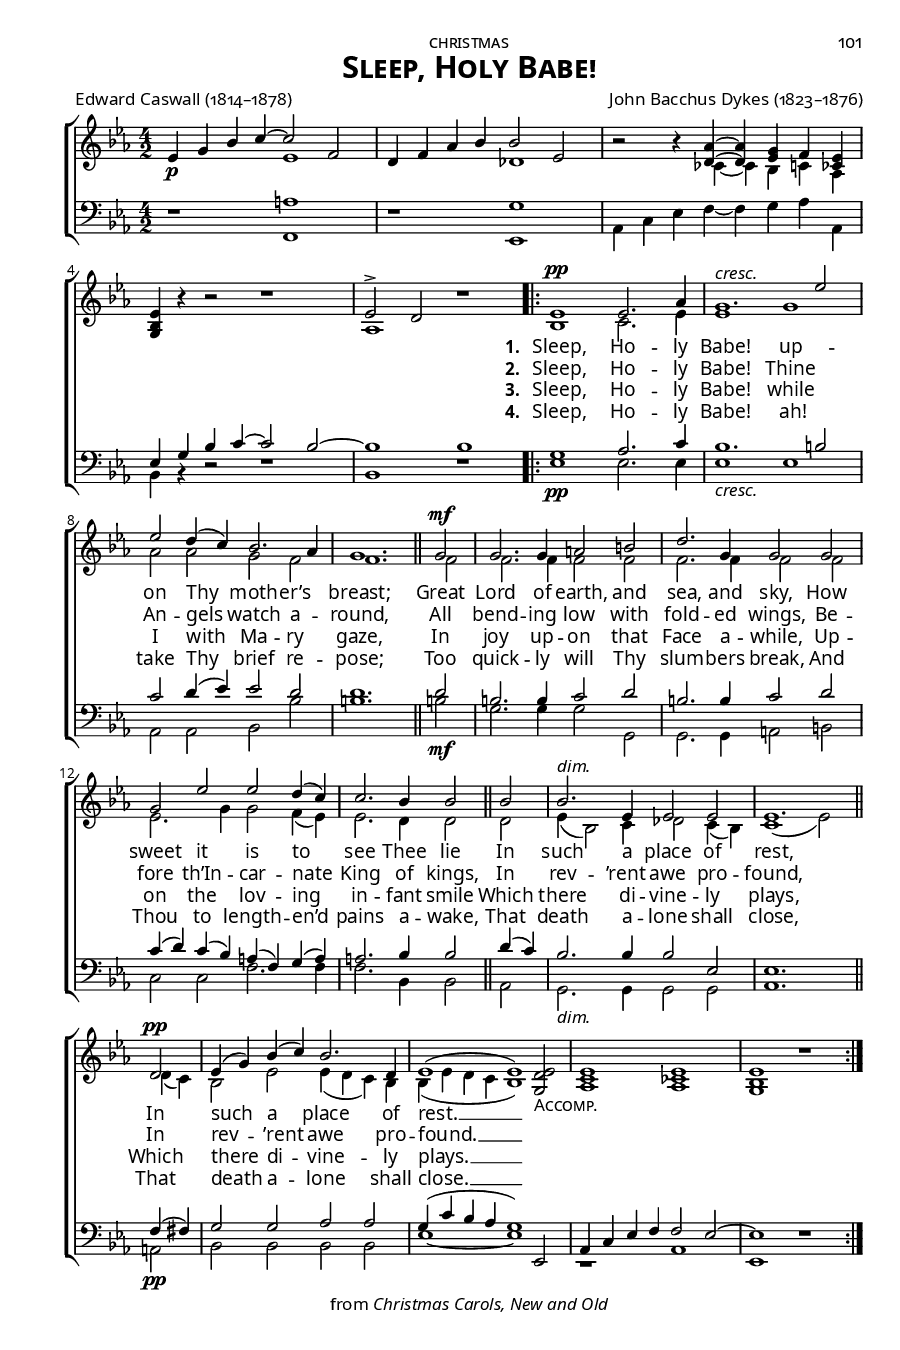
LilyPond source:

\version "2.14.2"
\include "util.ly"
\header {
  title = \markup{\override #'(font-name . "Garamond Premier Pro Semibold"){ \abs-fontsize #15 \smallCapsOldStyle"Sleep, Holy Babe!"}}
  poet = \markup\oldStyleNum"Edward Caswall (1814–1878)"
  composer = \markup\oldStyleNum"John Bacchus Dykes (1823–1876)"
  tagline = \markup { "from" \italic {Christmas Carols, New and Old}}
}
\paper {
  %print-all-headers = ##f
  paper-height = 9\in
  paper-width = 6\in
  indent = 0\in
  %system-system-spacing = #'((basic-distance . 10) (padding . 0))
  system-system-spacing =
    #'((basic-distance . 0)
       (minimum-distance . 0)
       (padding . -20)
       (stretchability . 100))
  ragged-last-bottom = ##f
  ragged-bottom = ##f
  two-sided = ##t
  inner-margin = 0.5\in
  outer-margin = 0.25\in
  top-margin = 0.25\in
  bottom-margin = 0.25\in
  first-page-number = #101
  print-first-page-number = ##t
  headerLine = \markup{\override #'(font-name . "Garamond Premier Pro") \smallCapsOldStyle"christmas"}
  oddHeaderMarkup = \markup\fill-line{
     \override #'(font-name . "Garamond Premier Pro")\abs-fontsize #8.5
     \combine 
        \fill-line{"" \on-the-fly #print-page-number-check-first
        \oldStylePageNum""
        }
        \fill-line{\headerLine}
  }
  evenHeaderMarkup = \markup {
     \override #'(font-name . "Garamond Premier Pro")\abs-fontsize #8.5
     \combine
        \on-the-fly #print-page-number-check-first
        \oldStylePageNum""
        \fill-line{\headerLine}
  }
}
#(set-global-staff-size 15) \paper{ #(define fonts (make-pango-font-tree "GoudyOlSt BT" "Garamond Premier Pro" "Garamond Premier Pro" (/ 15 20))) }
global = {
  \key ees \major
  \time 4/2
  \override DynamicLineSpanner #'staff-padding = #0.0
  \override DynamicLineSpanner #'Y-extent = #'(-1 . 1)
}

sopMusic = \relative c' {
%Introduction
  \set Staff.midiInstrument = "piano"
  ees4_\p g bes c~c2 f, |
  d4 f aes bes bes2 ees, |
  bes'2\rest bes4\rest <aes d,>~ q <g ees> f <ees ces> |
  <ees bes g> bes'\rest bes2\rest bes1\rest |
  ees,2-> d2 bes'1\rest \bar "|:" 
%
  \set Staff.midiInstrument = "flute"
  ees,1^\pp ees2. aes4 |
  g1.^\markup\italic"cresc." ees'2 |
  ees d4( c) bes2. aes4 |
  g1. \bar "||" 
  
  g2^\mf |
  g2. g4 a2 b |
  d2. g,4 g2 g |
  g ees' ees d4( c) |
  c2. bes4 bes2 \bar "||" 
  
  bes2 |
  bes2.^\markup\italic"dim." ees,4 ees2 ees |
  ees1. \bar "||"
  d2^\pp |
  ees4( g) bes( c) bes2. d,4 |
  << { ees1( ees) }
     { s1. <ees d g,>2_\markup\smallCapsOldStyle"Accomp." }
  >> |
  <ees c aes>1 <ees ces aes> |
  <ees bes g>1 bes'1\rest \bar ":|"
}
sopWords = \lyricmode {
  
}

altoMusic = \relative c' {
%Introduction
  \set Staff.midiInstrument = "piano"
  s1 ees |
  s1 des |
  s2. ces4~ ces bes c aes |
  s1*2 |
  aes1 s1 \bar "|:"
%
  \set Staff.midiInstrument = "flute"
  bes1 c2. ees4 |
  ees1 g |
  aes2 aes g f |
  f1. |
  
  f2 f2. f4 f2 f |
  f2. f4 f2 f |
  ees2. g4 g2 f4( ees) |
  ees2. d4 d2 |
  
  d2 |
  ees4( bes2) c4 des2 c4( bes) |
  c1( ees2) |
  d4( c) |
  bes2 ees ees4( d c) bes |
  bes4( ees d c bes1) |
}
altoWords = \lyricmode {
  \dropLyricsIX
  \repeat unfold 7 { \skip 1}
  \set stanza = #"1. "
  Sleep, Ho -- ly Babe!
  up --
  \set associatedVoice = "tenors"
  on Thy moth -- er’s breast;
  
  \set associatedVoice = "sopranos"
  Great Lord of earth, and sea, and sky, How sweet it is to see Thee lie
  In such a place of rest,
  In such a place of rest. __ 
}
altoWordsII = \lyricmode {
  \dropLyricsIX
%\markup\italic
  \repeat unfold 7 { \skip 1}
  \set stanza = #"2. "
  Sleep, Ho -- ly Babe!
  Thine 
  \set associatedVoice = "tenors"
  An -- gels watch a -- round,
  
  \set associatedVoice = "sopranos"
  All bend -- ing low with fold -- ed wings, Be -- fore th’In -- car -- nate King of kings,
  In rev -- ’rent awe pro -- found,
  In rev -- ’rent awe pro -- found. __
}
altoWordsIII = \lyricmode {
  \dropLyricsIX
  \repeat unfold 7 { \skip 1}
  \set stanza = #"3. "
  Sleep, Ho -- ly Babe!
  while 
  \set associatedVoice = "tenors"
  I with Ma -- ry gaze,
  
  \set associatedVoice = "sopranos"
  In joy up -- on that Face a -- while, Up -- on the lov -- ing in -- fant smile
  Which there di -- vine -- ly plays,
  Which there di -- vine -- ly plays. __
}
altoWordsIV = \lyricmode {
  \dropLyricsIX
  \repeat unfold 7 { \skip 1}
  \set stanza = #"4. "
  Sleep, Ho -- ly Babe!
  ah! 
  \set associatedVoice = "tenors"
  take Thy brief re -- pose;
  
  \set associatedVoice = "sopranos"
  Too quick -- ly will Thy slum -- bers break,
  And Thou to length -- en’d pains a -- wake,
  That death a -- lone shall close,
  That death a -- lone shall close. __
}
altoWordsV = \lyricmode {
}
altoWordsVI = \lyricmode {
}
tenorMusic = \relative c' {
%Introduction
  \set Staff.midiInstrument = "piano"
  s1 a |
  s1 g |
  s1*2 |
  ees4 g bes c~ c2 bes~ |
  bes1 bes \bar "|:"
%
  \set Staff.midiInstrument = "flute"
  g1_\pp aes2. c4 |
  bes1._\markup\italic"cresc." b2 |
  c2 d4( ees) ees2 d |
  d1. |
  
  d2_\mf |
  b2. b4 c2 d |
  b2. b4 c2 d |
  c4( d) c( bes) a( f) g( a) |
  a2. bes4 bes2 |
  
  d4( c) |
  bes2._\markup\italic"dim." bes4 bes2 ees, |
  ees1. |
  f4(_\pp fis) |
  g2 g aes aes |
  << { g4( c bes aes g1) }
     { s1. ees,2 }
  >> |
  aes4 c ees f f2 ees2~ |
  ees1 s1 \bar ":|"
}
tenorWords = \lyricmode {

}

bassMusic = \relative c {
%Introduction
  \set Staff.midiInstrument = "piano"
  d1\rest f, |
  d'\rest ees, |
  aes4 c ees f~ f g aes aes, |
  bes bes\rest d2\rest d1\rest |
  bes1 d\rest \bar "|:"
%
  \set Staff.midiInstrument = "flute"
  ees1 ees2. ees4 |
  ees1 ees |
  aes,2 aes bes bes' |
  b1. |
  
  b!2 |
  g2. g4 g2 g, |
  g2. g4 a2 b |
  c c f2. f4 |
  f2. bes,4 bes2 |
  
  aes2 |
  g2. g4 g2 g2 |
  aes1. |
  a2 |
  bes bes bes bes |
  ees1~ ees |
  c,1\rest aes' |
  ees d'\rest \bar ":|"
}
bassWords = \lyricmode {

}

pianoRH = \relative c' {
  
}
pianoLH = \relative c' {
  
}

\score {
  <<
   \new ChoirStaff <<
%    \new Lyrics = sopranos \with { \override VerticalAxisGroup #'nonstaff-relatedstaff-spacing = #'((basic-distance . 1)) }
    \new Staff = women <<
      \new Voice = "sopranos" { \voiceOne << \global \sopMusic >> }
      \new Voice = "altos" { \voiceTwo << \global \altoMusic >> }
    >>
   \new Staff = men <<
      \clef bass
      \new Voice = "tenors" { \voiceOne << \global \tenorMusic >> }
      \new Voice = "basses" { \voiceTwo << \global \bassMusic >> }
    >>
    \new Lyrics \with { alignAboveContext = #"women" \override VerticalAxisGroup #'nonstaff-relatedstaff-spacing = #'((basic-distance . 1))} \lyricsto "sopranos" \sopWords
    \new Lyrics = "altosVI"  \with { alignBelowContext = #"women" } \lyricsto "altos" \altoWordsVI
    \new Lyrics = "altosV"  \with { alignBelowContext = #"women" } \lyricsto "altos" \altoWordsV
    \new Lyrics = "altosIV"  \with { alignBelowContext = #"women" } \lyricsto "altos" \altoWordsIV
    \new Lyrics = "altosIII"  \with { alignBelowContext = #"women" } \lyricsto "altos" \altoWordsIII
    \new Lyrics = "altosII"  \with { alignBelowContext = #"women" } \lyricsto "altos" \altoWordsII
    \new Lyrics = "altos"  \with { alignBelowContext = #"women" \override VerticalAxisGroup #'nonstaff-relatedstaff-spacing = #'((padding . -0.5)) } \lyricsto "altos" \altoWords
    \new Lyrics \with { alignAboveContext = #"men" \override VerticalAxisGroup #'nonstaff-relatedstaff-spacing = #'((basic-distance . 1)) } \lyricsto "tenors" \tenorWords
    \new Lyrics \with { alignBelowContext = #"men" \override VerticalAxisGroup #'nonstaff-relatedstaff-spacing = #'((basic-distance . 1)) } \lyricsto "basses" \bassWords
  >>
%    \new PianoStaff << \new Staff { \new Voice { \pianoRH } } \new Staff { \clef "bass" \pianoLH } >>
  >>
  \layout {
    \context {
      \Score
      \override SpacingSpanner #'base-shortest-duration = #(ly:make-moment 1 4)
      \override SpacingSpanner #'common-shortest-duration = #(ly:make-moment 1 4)
    }
    \context {
      % a little smaller so lyrics
      % can be closer to the staff
      \Staff
      \override VerticalAxisGroup #'minimum-Y-extent = #'(-3 . 3)
    }
    \context {
      \Lyrics
      \override LyricText #'X-offset = #center-on-word
    }
  }
  \midi {
    \tempo 4 = 150
    \set Staff.midiInstrument = "flute"
  
    \context {
      \Voice
      \remove "Dynamic_performer"
    }
  }
}
